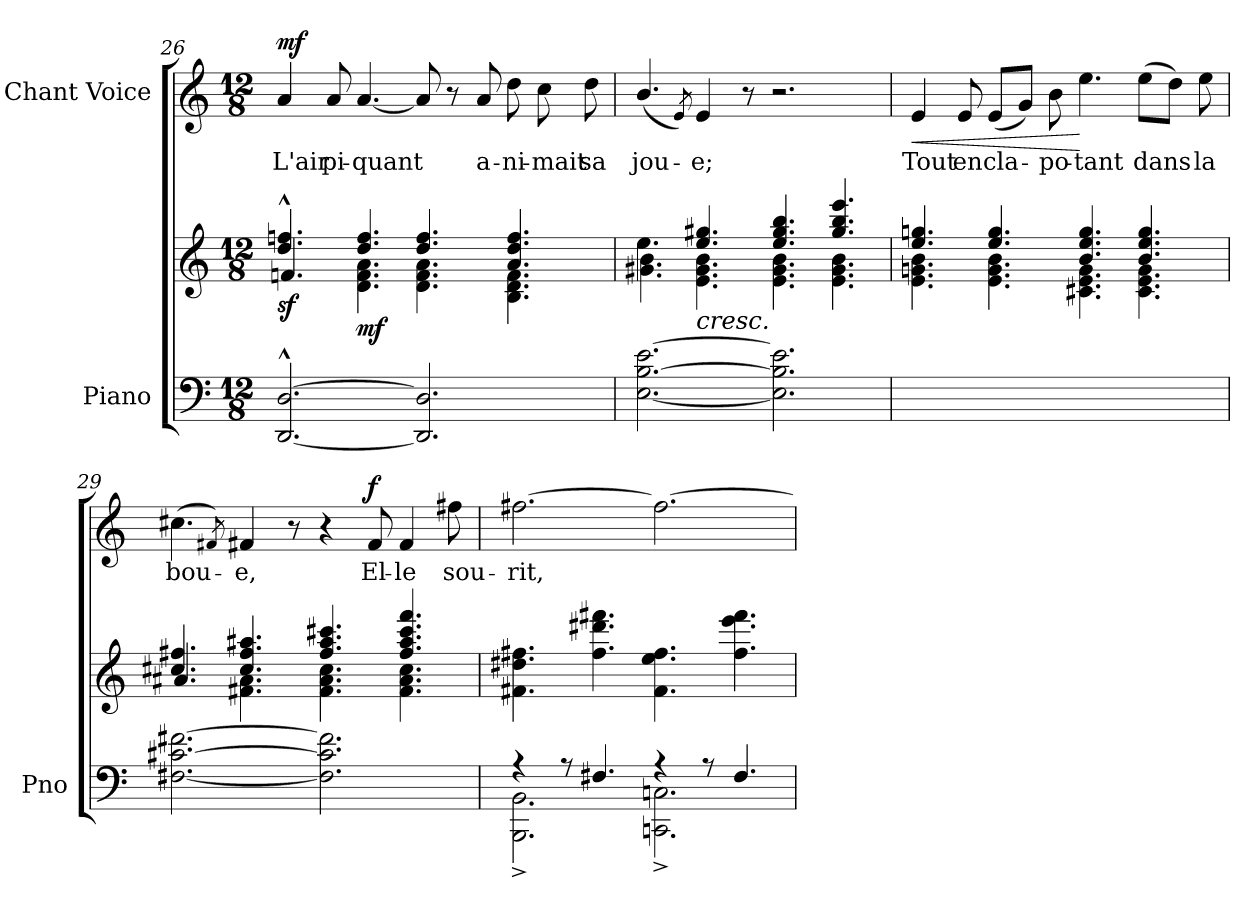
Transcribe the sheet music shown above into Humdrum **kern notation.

**kern	**kern	**dynam	**kern	**text	**dynam
*part2	*part2	*part2	*part1	*part1	*part1
*staff3	*staff2	*staff2/3	*staff1	*staff1	*staff1
*I"Piano	*	*	*I"Chant Voice	*	*
*I'Pno	*	*	*	*	*
*clefF4	*clefG2	*	*clefG2	*	*
*k[]	*k[]	*	*k[]	*	*
*M12/8	*M12/8	*	*M12/8	*	*
=26	=26	=26	=26	=26	=26
*	*^	*	*	*	*
!	!	!	!LO:DY:b	!	!LO:LY:b	!LO:DY:a
[2.DD/^^ [2.D/^^	4.dd/^^ 4.ffn/^^	4.fn/	sf	4a/	L'air	mf
!	!	!	!	!	!LO:LY:b	!
.	.	.	.	8a/	pi-	.
!	!	!	!LO:DY:b	!	!LO:LY:b	!
.	4.dd/ 4.ff/	4.d\ 4.f\ 4.a\	mf	[4.a/	-quant	.
2.DD/] 2.D/]	4.dd/ 4.ff/	4.d\ 4.f\ 4.a\	.	8a/]	.	.
.	.	.	.	8r	.	.
!	!	!	!	!	!LO:LY:b	!
.	.	.	.	8a/	a-	.
!	!	!	!	!	!LO:LY:b	!
.	4.a/ 4.dd/ 4.ff/	4.B\ 4.d\ 4.f\	.	8dd\	-ni-	.
!	!	!	!	!	!LO:LY:b	!
.	.	.	.	8cc\	-mait	.
!	!	!	!	!	!LO:LY:b	!
.	.	.	.	8dd\	sa	.
!!LO:LB:g=z
=27	=27	=27	=27	=27	=27	=27
!	!	!	!	!	!LO:LY:b	!
[2.E\ [<2.B\ [2.e\	4.ee\	4.g#X\ 4.b\	.	(4.b/	jou-	.
.	.	.	.	8qe/)	.	.
!	!LO:TX:b:i:t=cresc.	!	!	!	!	!
!	!	!	!	!	!LO:LY:b	!
.	4.ee/ 4.gg#X/	4.e\ 4.g#\ 4.b\	.	4e/	-e;	.
.	.	.	.	8r	.	.
2.E\] 2.B\] 2.e\]	4.ee/ 4.gg#/ 4.bb/	4.e\ 4.g#\ 4.b\	.	2.r	.	.
.	4.gg#/ 4.bb/ 4.eee/	4.e\ 4.g#\ 4.b\	.	.	.	.
!!LO:LB:g=z
=28	=28	=28	=28	=28	=28	=28
!	!	!	!	!	!LO:LY:b	!LO:HP:b
1.ryy	4.ee/ 4.ggn/	4.e\ 4.gn\ 4.b\	.	4e/	Tout	<
!	!	!	!	!	!LO:LY:b	!
.	.	.	.	8e/	en	.
!	!	!	!	!	!LO:LY:b	!
.	4.ee/ 4.gg/	4.e\ 4.g\ 4.b\	.	(8e/L	cla-	.
.	.	.	.	8g/J)	.	.
!	!	!	!	!	!LO:LY:b	!
.	.	.	.	8b\	-po-	.
!	!	!	!	!	!LO:LY:b	!
.	4.b/ 4.ee/ 4.gg/	4.c#X\ 4.e\ 4.g\	.	4.ee\	-tant	[
!	!	!	!	!	!LO:LY:b	!
.	4.b/ 4.ee/ 4.gg/	4.c#\ 4.e\ 4.g\	.	(8ee\L	dans	.
.	.	.	.	8dd\J)	.	.
!	!	!	!	!	!LO:LY:b	!
.	.	.	.	8ee\	la	.
=29	=29	=29	=29	=29	=29	=29
!	!	!	!	!	!LO:LY:b	!
[2.F#X\ [2.c#X\ [2.f#X\	4.cc#X/ 4.ff#X/	4.a#X/	.	(<4.cc#X\	bou-	.
.	.	.	.	8qf#X/)	.	.
!	!	!	!	!	!LO:LY:b	!
.	4.cc#/ 4.ff#/ 4.aa#X/	4.f#X\ 4.a#\	.	4f#/	-e,	.
.	.	.	.	8r	.	.
2.F#\] 2.c#\] 2.f#\]	4.ff#/ 4.aa#/ 4.ccc#X/	4.f#\ 4.a#\ 4.cc#\	.	4r	.	.
!	!	!	!	!	!LO:LY:b	!LO:DY:a
.	.	.	.	8f#/	El-	f
!	!	!	!	!	!LO:LY:b	!
.	4.ff#/ 4.aa#/ 4.ccc#/ 4.fff/	4.f#\ 4.a#\ 4.cc#\	.	4f#/	-le	.
!	!	!	!	!	!LO:LY:b	!
.	.	.	.	8ff#X\	sou-	.
*	*v	*v	*	*	*	*
=30	=30	=30	=30	=30	=30
*^	*	*	*	*	*
!	!	!	!	!	!LO:LY:b	!
4r	2.BBB\^ 2.BB\^	4.f#X\ 4.dd#X\ 4.ff#X\	.	[2.ff#X\	-rit,	.
8r	.	.	.	.	.	.
4.F#X/	.	4.ff#\ 4.ddd#X\ 4.fff#X\	.	.	.	.
4r	2.CCn\^ 2.Cn\^	4.f#\ 4.ee\ 4.ff#\	.	2.ff#\_	.	.
8r	.	.	.	.	.	.
4.F#/	.	4.ff#\ 4.eee\ 4.fff#\	.	.	.	.
*v	*v	*	*	*	*	*
=	=	=	=	=	=
*-	*-	*-	*-	*-	*-
